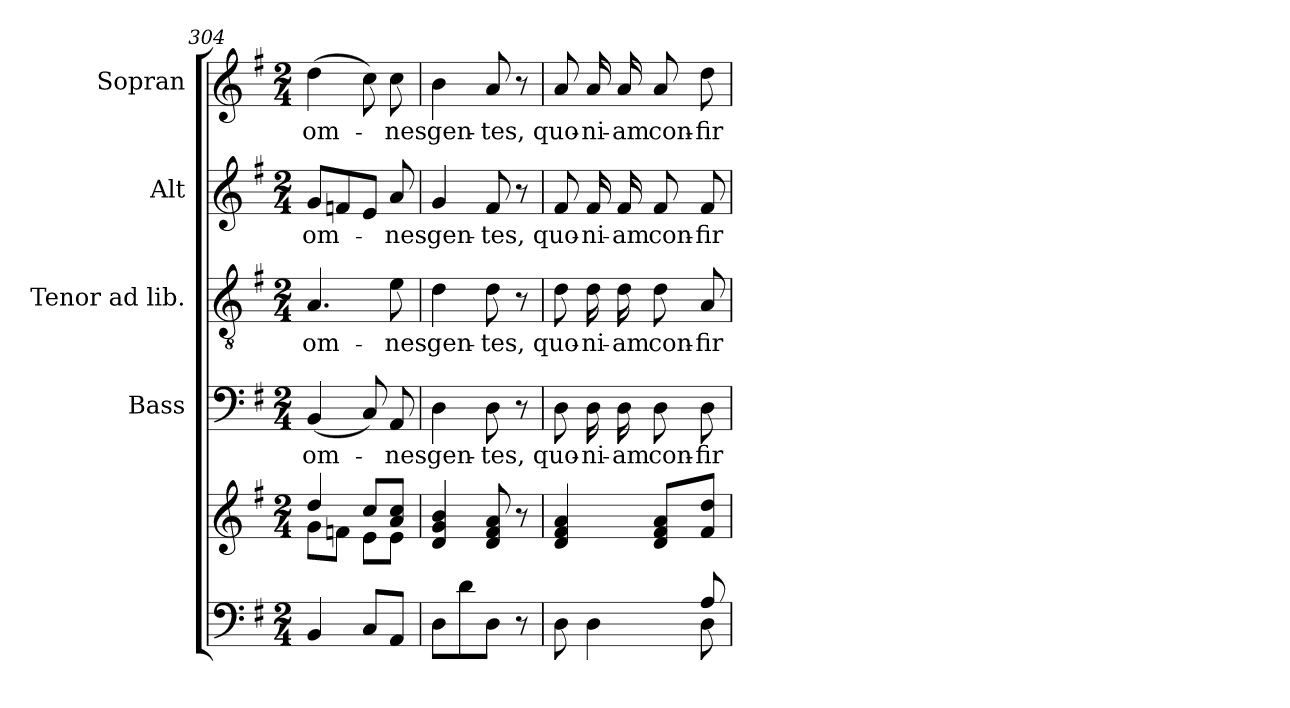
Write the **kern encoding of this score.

**kern	**kern	**kern	**text	**kern	**text	**kern	**text	**kern	**text
*part5	*part5	*part4	*part4	*part3	*part3	*part2	*part2	*part1	*part1
*staff6	*staff5	*staff4	*staff4	*staff3	*staff3	*staff2	*staff2	*staff1	*staff1
*	*	*I"Bass	*	*I"Tenor ad lib.	*	*I"Alt	*	*I"Sopran	*
*	*	*I'B.	*	*I'T.	*	*I'A.	*	*I'S.	*
*clefF4	*clefG2	*clefF4	*	*clefGv2	*	*clefG2	*	*clefG2	*
*k[f#]	*k[f#]	*k[f#]	*	*k[f#]	*	*k[f#]	*	*k[f#]	*
*G:	*G:	*G:	*	*G:	*	*G:	*	*G:	*
*M2/4	*M2/4	*M2/4	*	*M2/4	*	*M2/4	*	*M2/4	*
=304	=304	=304	=304	=304	=304	=304	=304	=304	=304
*	*^	*	*	*	*	*	*	*	*
!	!	!	!	!LO:LY:b	!	!LO:LY:b	!	!LO:LY:b	!	!LO:LY:b
4BB/	4dd/	8g\L	(<4BB/	om-	4.A/	om-	8g/L	om-	(>4dd\	om-
.	.	8fn\J	.	.	.	.	8fn/	.	.	.
8C/L	8cc/L	8e\L	8C/)	.	.	.	8e/J	.	8cc\)	.
!	!	!	!	!LO:LY:b	!	!LO:LY:b	!	!LO:LY:b	!	!LO:LY:b
8AA/J	8a/ 8cc/J	8e\J	8AA/	-nes	8e\	-nes	8a/	-nes	8cc\	-nes
=305	=305	=305	=305	=305	=305	=305	=305	=305	=305	=305
!	!	!	!	!LO:LY:b	!	!LO:LY:b	!	!LO:LY:b	!	!LO:LY:b
*	*v	*v	*	*	*	*	*	*	*	*
8D\L	4d/ 4g/ 4b/	4D\	gen-	4d\	gen-	4g/	gen-	4b\	gen-
8d\	.	.	.	.	.	.	.	.	.
!	!	!	!LO:LY:b	!	!LO:LY:b	!	!LO:LY:b	!	!LO:LY:b
8D\J	8d/ 8f#/ 8a/	8D\	-tes,	8d\	-tes,	8f#/	-tes,	8a/	-tes,
8r	8r	8r	.	8r	.	8r	.	8r	.
=306	=306	=306	=306	=306	=306	=306	=306	=306	=306
*^	*	*	*	*	*	*	*	*	*
!	!	!	!	!LO:LY:b	!	!LO:LY:b	!	!LO:LY:b	!	!LO:LY:b
4.ryy	8D\	4d/ 4f#/ 4a/	8D\	quo-	8d\	quo-	8f#/	quo-	8a/	quo-
!	!	!	!	!LO:LY:b	!	!LO:LY:b	!	!LO:LY:b	!	!LO:LY:b
.	4D\	.	16D\	-ni-	16d\	-ni-	16f#/	-ni-	16a/	-ni-
!	!	!	!	!LO:LY:b	!	!LO:LY:b	!	!LO:LY:b	!	!LO:LY:b
.	.	.	16D\	-am	16d\	-am	16f#/	-am	16a/	-am
!	!	!	!	!LO:LY:b	!	!LO:LY:b	!	!LO:LY:b	!	!LO:LY:b
.	.	8d/ 8f#/ 8a/L	8D\	con-	8d\	con-	8f#/	con-	8a/	con-
!	!	!	!	!LO:LY:b	!	!LO:LY:b	!	!LO:LY:b	!	!LO:LY:b
8A/	8D\	8f#/ 8dd/J	8D\	-fir-	8A/	-fir-	8f#/	-fir-	8dd\	-fir-
*v	*v	*	*	*	*	*	*	*	*	*
=	=	=	=	=	=	=	=	=	=
*-	*-	*-	*-	*-	*-	*-	*-	*-	*-
